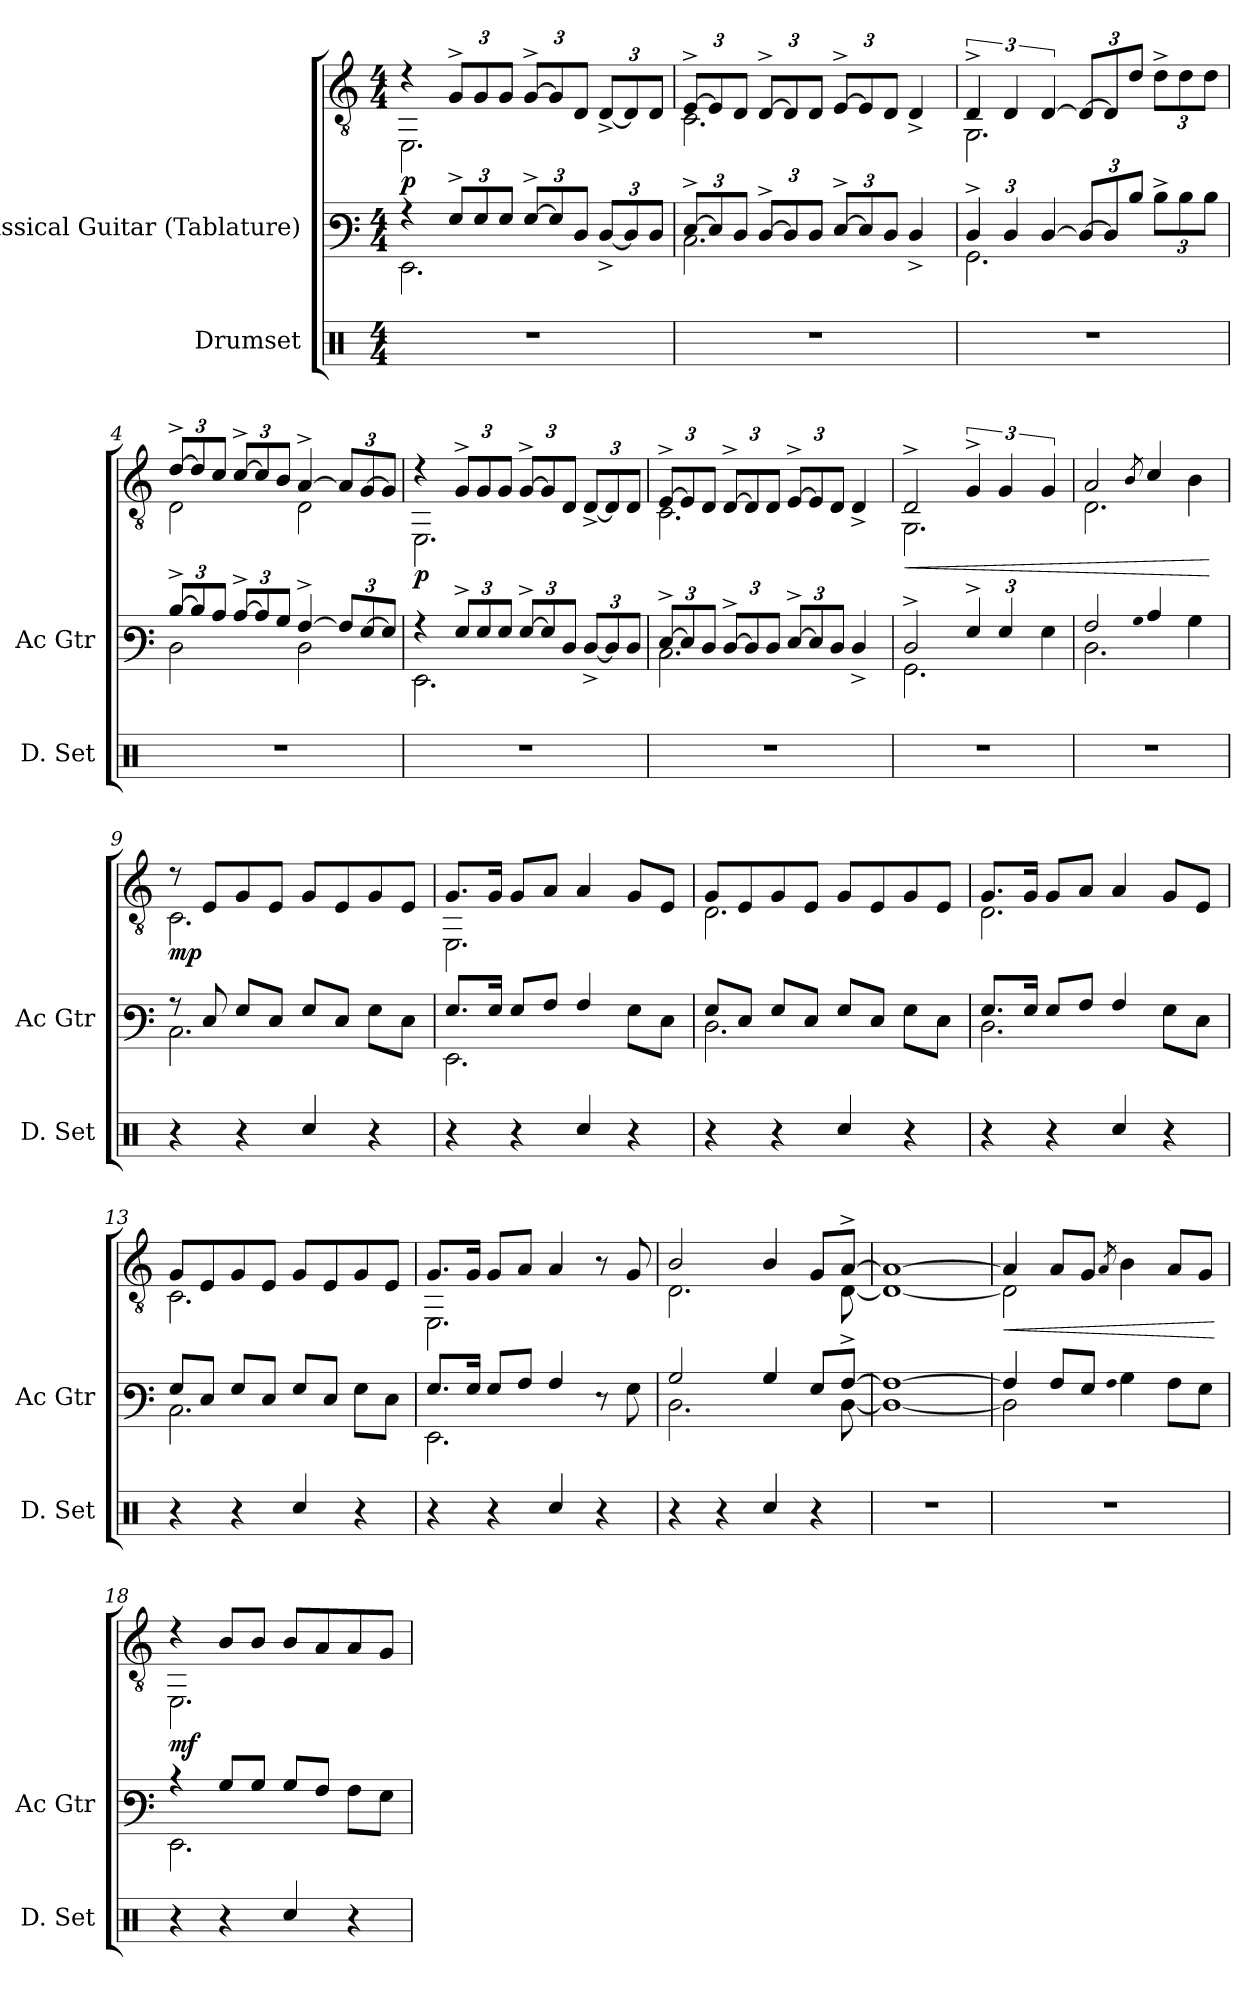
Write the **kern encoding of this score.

**kern	**kern	**kern	**dynam
*part2	*part1	*part1	*part1
*staff3	*staff2	*staff1	*staff1/2
*I"Drumset	*I"Classical Guitar (Tablature)	*	*
*I'D. Set	*I'Ac Gtr	*	*
*	*stria6	*	*
*clefX	*	*clefGv2	*
*k[]	*k[]	*k[]	*
*M4/4	*M4/4	*M4/4	*
*MM127	*MM127	*MM127	*
=1	=1	=1	=1
*	*^	*^	*
!	!	!	!	!	!LO:DY:b
1r	4r	2.EE	4r	2.EE\	p
*	*Xbrackettup	*	*Xbrackettup	*	*
.	12G^L	.	12G^/L	.	.
.	12G	.	12G/	.	.
.	12GJ	.	12G/J	.	.
.	[12G^L	.	[12G^/L	.	.
.	12G]	.	12G/]	.	.
.	12DJ	.	12D/J	.	.
.	[12D^L	4ryy	[12D^/L	4ryy	.
.	12D]	.	12D/]	.	.
.	12DJ	.	12D/J	.	.
=2	=2	=2	=2	=2	=2
1r	[12E^L	2.C	[12E^/L	2.C\	.
.	12E]	.	12E/]	.	.
.	12DJ	.	12D/J	.	.
.	[12D^L	.	[12D^/L	.	.
.	12D]	.	12D/]	.	.
.	12DJ	.	12D/J	.	.
.	[12E^L	.	[12E^/L	.	.
.	12E]	.	12E/]	.	.
.	12DJ	.	12D/J	.	.
.	4D^	4ryy	4D^/	4ryy	.
=3	=3	=3	=3	=3	=3
*	*	*	*brackettup	*	*
1r	6D^	2.GG	6D^/	2.GG\	.
.	6D	.	6D/	.	.
.	[6D	.	[6D/	.	.
*	*	*	*Xbrackettup	*	*
.	12DL_	.	12D/L_	.	.
.	12D]	.	12D/]	.	.
.	12dJ	.	12d/J	.	.
.	12d^L	4ryy	12d^\L	4ryy	.
.	12d	.	12d\	.	.
.	12dJ	.	12d\J	.	.
=4	=4	=4	=4	=4	=4
1r	[12d^L	2D	[12d^/L	2D\	.
.	12d]	.	12d/]	.	.
.	12cJ	.	12c/J	.	.
.	[12c^L	.	[12c^/L	.	.
.	12c]	.	12c/]	.	.
.	12BJ	.	12B/J	.	.
.	[4A^	2D	[4A^/	2D\	.
.	12AL]	.	12A/L]	.	.
.	[12G	.	[12G/	.	.
.	12GJ]	.	12G/J]	.	.
!!LO:LB:g=z	!!
=5	=5	=5	=5	=5	=5
!	!	!	!	!	!LO:DY:b
1r	4r	2.EE	4r	2.EE\	p
.	12G^L	.	12G^/L	.	.
.	12G	.	12G/	.	.
.	12GJ	.	12G/J	.	.
.	[12G^L	.	[12G^/L	.	.
.	12G]	.	12G/]	.	.
.	12DJ	.	12D/J	.	.
.	[12D^L	4ryy	[12D^/L	4ryy	.
.	12D]	.	12D/]	.	.
.	12DJ	.	12D/J	.	.
=6	=6	=6	=6	=6	=6
1r	[12E^L	2.C	[12E^/L	2.C\	.
.	12E]	.	12E/]	.	.
.	12DJ	.	12D/J	.	.
.	[12D^L	.	[12D^/L	.	.
.	12D]	.	12D/]	.	.
.	12DJ	.	12D/J	.	.
.	[12E^L	.	[12E^/L	.	.
.	12E]	.	12E/]	.	.
.	12DJ	.	12D/J	.	.
.	4D^	4ryy	4D^/	4ryy	.
=7	=7	=7	=7	=7	=7
!	!	!	!	!	!LO:HP:b
1r	2D^	2.GG	2D^/	2.GG\	<
*	*	*	*brackettup	*	*
.	6G^	.	6G^/	.	.
.	6G	.	6G/	.	.
.	.	4ryy	.	4ryy	.
.	6G	.	6G/	.	.
=8	=8	=8	=8	=8	=8
1r	2A	2.D	2A/	2.D\	.
.	qB	.	8qB/	.	.
.	4c	.	4c/	.	.
.	4B	4ryy	4B\	4ryy	.
*	*v	*v	*	*	*
*	*	*v	*v	*
.	.	.	[
!!LO:LB:g=z
=9	=9	=9	=9
*	*^	*^	*
!	!	!	!	!	!LO:DY:b
4r	8r	2.C	8r	2.C\	mp
.	8E	.	8E/L	.	.
4r	8GL	.	8G/	.	.
.	8EJ	.	8E/J	.	.
4Rcc/	8GL	.	8G/L	.	.
.	8EJ	.	8E/	.	.
4r	8GL	4ryy	8G/	4ryy	.
.	8EJ	.	8E/J	.	.
=10	=10	=10	=10	=10	=10
4r	8.GL	2.EE	8.G/L	2.EE\	.
.	16GJk	.	16G/Jk	.	.
4r	8GL	.	8G/L	.	.
.	8AJ	.	8A/J	.	.
4Rcc/	4A	.	4A/	.	.
4r	8GL	4ryy	8G/L	4ryy	.
.	8EJ	.	8E/J	.	.
=11	=11	=11	=11	=11	=11
4r	8GL	2.D	8G/L	2.D\	.
.	8EJ	.	8E/	.	.
4r	8GL	.	8G/	.	.
.	8EJ	.	8E/J	.	.
4Rcc/	8GL	.	8G/L	.	.
.	8EJ	.	8E/	.	.
4r	8GL	4ryy	8G/	4ryy	.
.	8EJ	.	8E/J	.	.
=12	=12	=12	=12	=12	=12
4r	8.GL	2.D	8.G/L	2.D\	.
.	16GJk	.	16G/Jk	.	.
4r	8GL	.	8G/L	.	.
.	8AJ	.	8A/J	.	.
4Rcc/	4A	.	4A/	.	.
4r	8GL	4ryy	8G/L	4ryy	.
.	8EJ	.	8E/J	.	.
!!LO:LB:g=z	!!
=13	=13	=13	=13	=13	=13
4r	8GL	2.C	8G/L	2.C\	.
.	8EJ	.	8E/	.	.
4r	8GL	.	8G/	.	.
.	8EJ	.	8E/J	.	.
4Rcc/	8GL	.	8G/L	.	.
.	8EJ	.	8E/	.	.
4r	8GL	4ryy	8G/	4ryy	.
.	8EJ	.	8E/J	.	.
=14	=14	=14	=14	=14	=14
4r	8.GL	2.EE	8.G/L	2.EE\	.
.	16GJk	.	16G/Jk	.	.
4r	8GL	.	8G/L	.	.
.	8AJ	.	8A/J	.	.
4Rcc/	4A	.	4A/	.	.
4r	8r	4ryy	8r	4ryy	.
.	8G	.	8G/	.	.
=15	=15	=15	=15	=15	=15
4r	2B	2.D	2B/	2.D\	.
4r	.	.	.	.	.
4Rcc/	4B	.	4B/	.	.
4r	8GL	8ryy	8G/L	8ryy	.
.	[8A^J	[8D	[8A^/J	[8D\	.
=16	=16	=16	=16	=16	=16
1r	1A_	1D_	1A_	1D_	.
!!LO:PB:g=z	!!
=17	=17	=17	=17	=17	=17
!	!	!	!	!	!LO:HP:b
1r	4A]	2D]	4A/]	2D\]	<
.	8AL	.	8A/L	.	.
.	8GJ	.	8G/J	.	.
.	qA	.	8qA/	.	.
.	4B	2ryy	4B\	2ryy	.
.	8AL	.	8A/L	.	.
.	8GJ	.	8G/J	.	.
*	*v	*v	*	*	*
*	*	*v	*v	*
.	.	.	[
=18	=18	=18	=18
*	*^	*^	*
!	!	!	!	!	!LO:DY:b
4r	4r	2.EE	4r	2.EE\	mf
4r	8BL	.	8B/L	.	.
.	8BJ	.	8B/J	.	.
4Rcc/	8BL	.	8B/L	.	.
.	8AJ	.	8A/	.	.
4r	8AL	4ryy	8A/	4ryy	.
.	8GJ	.	8G/J	.	.
*	*v	*v	*	*	*
*	*	*v	*v	*
=	=	=	=
*-	*-	*-	*-
